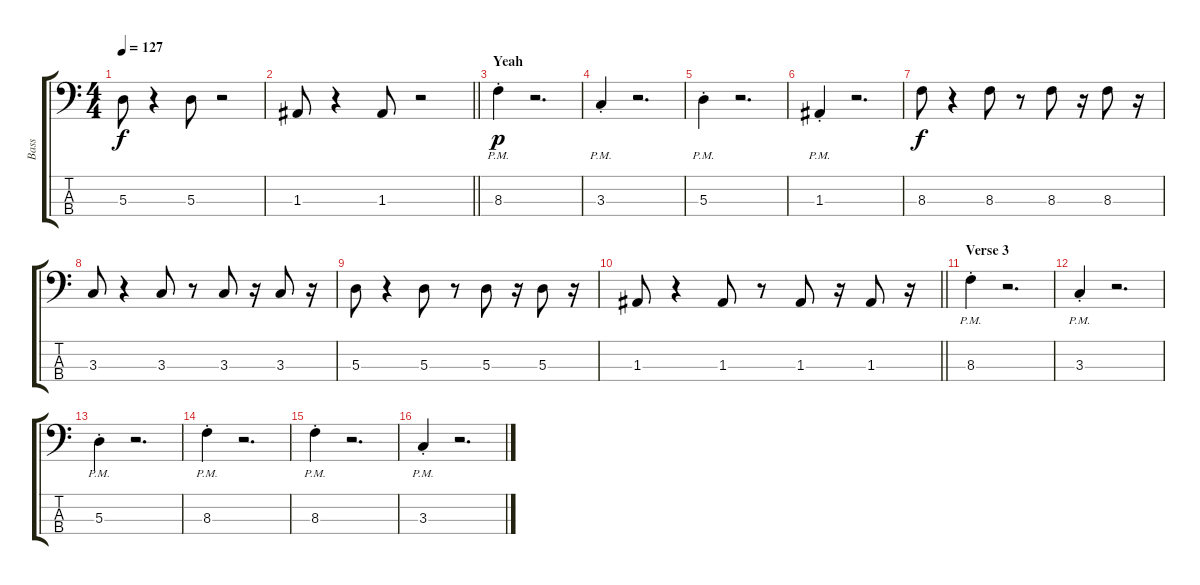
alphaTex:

\track ("Bass" "Bass") {instrument electricbassfinger}
\staff {score tabs}
\tuning (G2 D2 A1 E1) {hide}
\ts (4 4)
\tempo 127
\clef f4
\ks c
5.3.8{dy f} r.4 5.3.8 r.2 |
\barLineRight lightlight
1.3.8 r.4 1.3.8 r.2 |
\section ("" "Yeah")
8.3{pm st}.4{dy p} r.2{d} |
3.3{pm st}.4 r.2{d} |
5.3{pm st}.4 r.2{d} |
1.3{pm st}.4 r.2{d} |
8.3.8{dy f} r.4 8.3.8 r.8 8.3.8 r.16 8.3.8 r.16 |
3.3.8 r.4 3.3.8 r.8 3.3.8 r.16 3.3.8 r.16 |
5.3.8 r.4 5.3.8 r.8 5.3.8 r.16 5.3.8 r.16 |
\barLineRight lightlight
1.3.8 r.4 1.3.8 r.8 1.3.8 r.16 1.3.8 r.16 |
\section ("" "Verse 3")
8.3{pm st}.4 r.2{d} |
3.3{pm st}.4 r.2{d} |
5.3{pm st}.4 r.2{d} |
8.3{pm st}.4 r.2{d} |
8.3{pm st}.4 r.2{d} |
3.3{pm st}.4 r.2{d}
